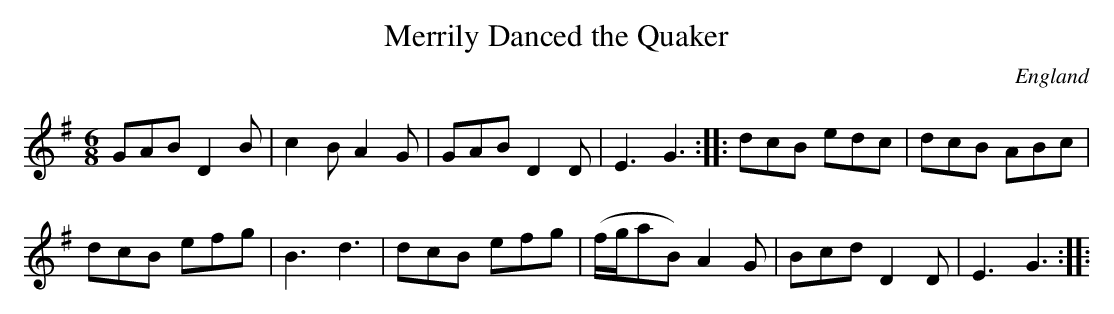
X:1
T:Merrily Danced the Quaker
L:1/8
M:6/8
O:England
K:G
GAB D2B | c2B      A2G |   GAB D2D | E3 G3 ::
dcB edc | dcB      ABc | ! dcB efg | B3 d3 | \
dcB efg | (f/g/aB) A2G |   Bcd D2D | E3 G3 ::
